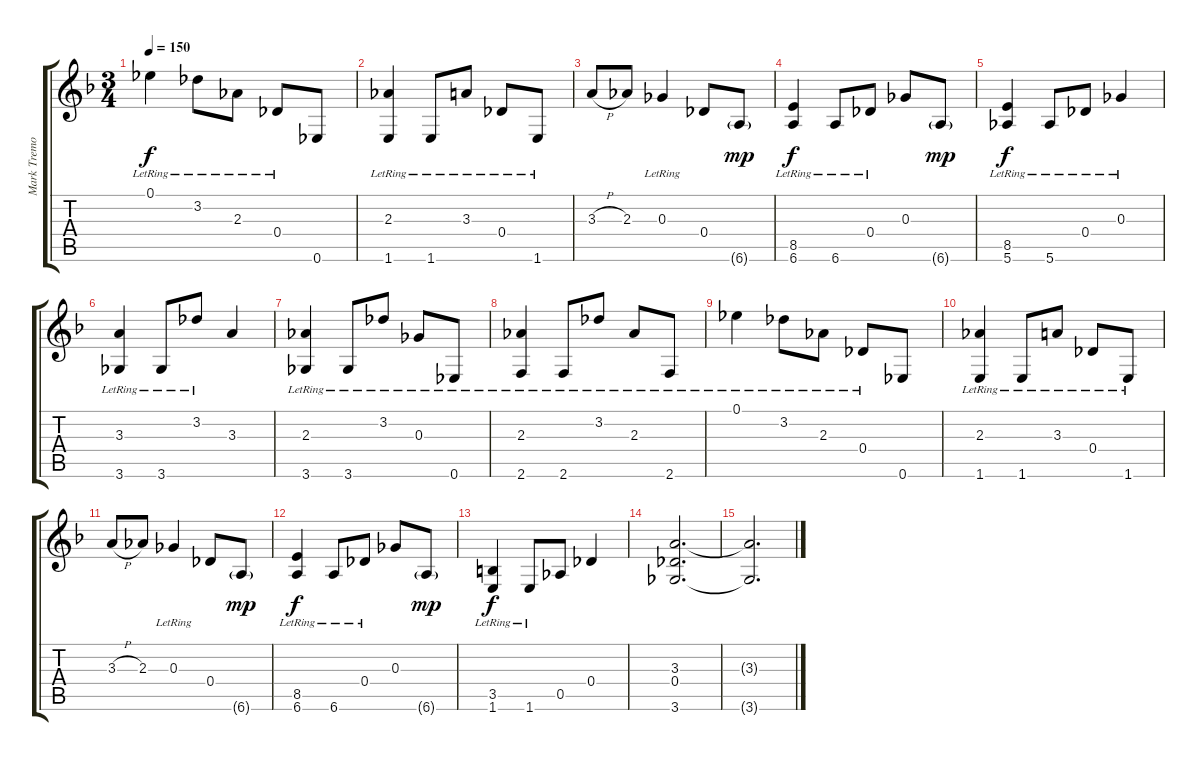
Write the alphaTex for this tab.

\track ("Mark Tremonti" "Mark Tremo") {instrument electricguitarclean}
\staff {score tabs}
\tuning (Eb4 Bb3 Gb3 Db3 Ab2 Eb2) {hide}
\ts (3 4)
\tempo 150
\clef g2
\ks dminor
0.1{lr}.4{dy f} 3.2{lr}.8 2.3{lr}.8 0.4{lr}.8 0.6.8 |
(2.3{lr} 1.6).4 1.6{lr}.8 3.3{lr}.8 0.4{lr}.8 1.6{lr}.8 |
3.3{h}.8 2.3.8 0.3{lr}.4 0.4.8 6.6{g}.8{dy mp} |
(8.5{lr} 6.6).4{dy f} 6.6{lr}.8 0.4{lr}.8 0.3.8 6.6{g}.8{dy mp} |
(8.5{lr} 5.6).4{dy f} 5.6{lr}.8 0.4{lr}.8 0.3{lr}.4 |
(3.3{lr} 3.6{lr}).4 3.6{lr}.8 3.2{lr}.8 3.3.4 |
(2.3{lr} 3.6{lr}).4 3.6{lr}.8 3.2{lr}.8 0.3{lr}.8 0.6{lr}.8 |
(2.3{lr} 2.6{lr}).4 2.6{lr}.8 3.2{lr}.8 2.3{lr}.8 2.6{lr}.8 |
0.1{lr}.4 3.2{lr}.8 2.3{lr}.8 0.4{lr}.8 0.6.8 |
(2.3{lr} 1.6).4 1.6{lr}.8 3.3{lr}.8 0.4{lr}.8 1.6{lr}.8 |
3.3{h}.8 2.3.8 0.3{lr}.4 0.4.8 6.6{g}.8{dy mp} |
(8.5{lr} 6.6).4{dy f} 6.6{lr}.8 0.4{lr}.8 0.3.8 6.6{g}.8{dy mp} |
(3.5{lr} 1.6).4{dy f} 1.6{lr}.8 0.5.8 0.4.4 |
(3.3 0.4 3.6).2{d} |
(3.3{t} 3.6{t}).2{d}
